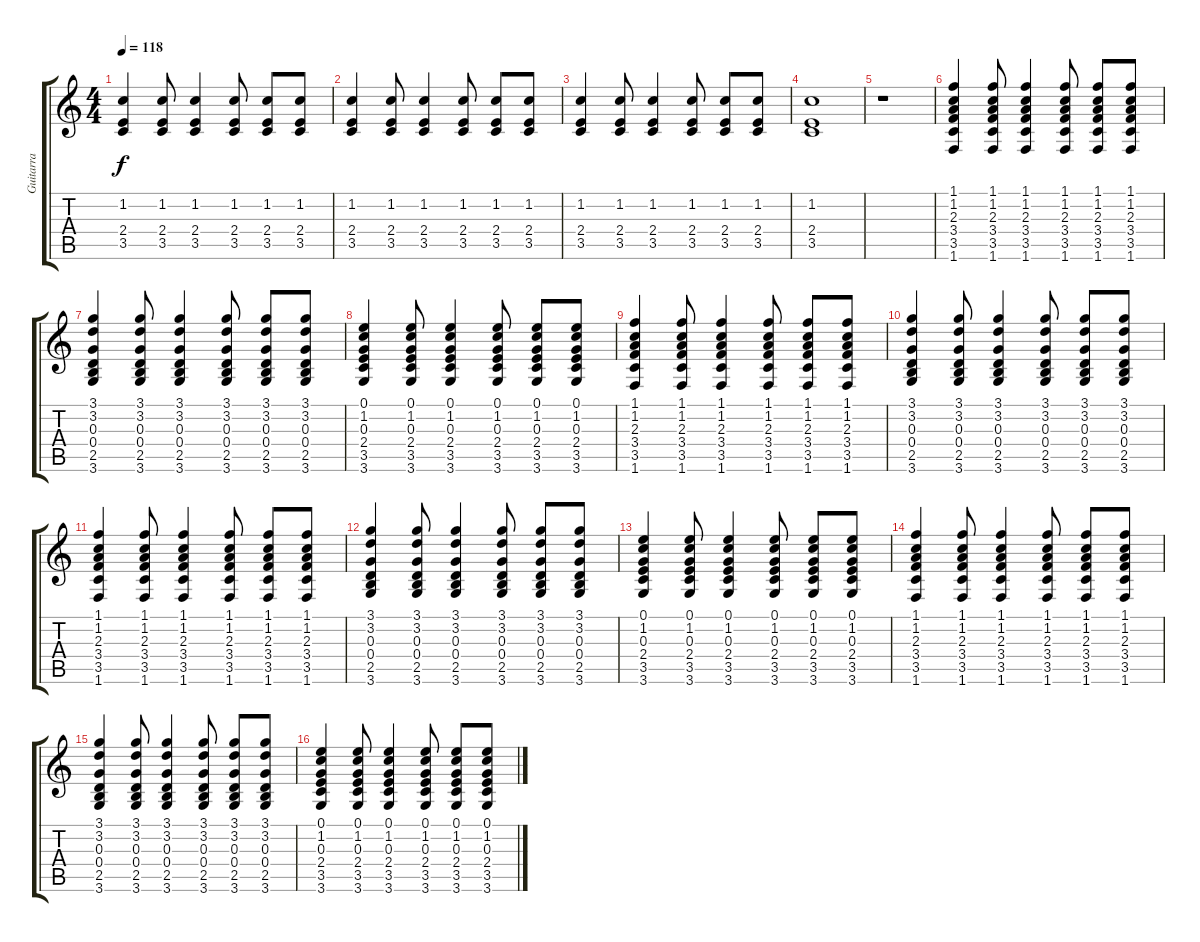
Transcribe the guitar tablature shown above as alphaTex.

\track ("Guitarra" "Guitarra") {instrument acousticguitarnylon}
\staff {score tabs}
\tuning (E4 B3 G3 D3 A2 E2) {hide}
\ts (4 4)
\tempo 118
\clef g2
\ks c
(1.2 2.4 3.5).4{dy f instrument acousticguitarnylon} (1.2 2.4 3.5).8 (1.2 2.4 3.5).4 (1.2 2.4 3.5).8 (1.2 2.4 3.5).8 (1.2 2.4 3.5).8 |
(1.2 2.4 3.5).4 (1.2 2.4 3.5).8 (1.2 2.4 3.5).4 (1.2 2.4 3.5).8 (1.2 2.4 3.5).8 (1.2 2.4 3.5).8 |
(1.2 2.4 3.5).4 (1.2 2.4 3.5).8 (1.2 2.4 3.5).4 (1.2 2.4 3.5).8 (1.2 2.4 3.5).8 (1.2 2.4 3.5).8 |
(1.2 2.4 3.5).1 |
r.1 |
(1.1 1.2 2.3 3.4 3.5 1.6).4 (1.1 1.2 2.3 3.4 3.5 1.6).8 (1.1 1.2 2.3 3.4 3.5 1.6).4 (1.1 1.2 2.3 3.4 3.5 1.6).8 (1.1 1.2 2.3 3.4 3.5 1.6).8 (1.1 1.2 2.3 3.4 3.5 1.6).8 |
(3.1 3.2 0.3 0.4 2.5 3.6).4 (3.1 3.2 0.3 0.4 2.5 3.6).8 (3.1 3.2 0.3 0.4 2.5 3.6).4 (3.1 3.2 0.3 0.4 2.5 3.6).8 (3.1 3.2 0.3 0.4 2.5 3.6).8 (3.1 3.2 0.3 0.4 2.5 3.6).8 |
(0.1 1.2 0.3 2.4 3.5 3.6).4 (0.1 1.2 0.3 2.4 3.5 3.6).8 (0.1 1.2 0.3 2.4 3.5 3.6).4 (0.1 1.2 0.3 2.4 3.5 3.6).8 (0.1 1.2 0.3 2.4 3.5 3.6).8 (0.1 1.2 0.3 2.4 3.5 3.6).8 |
(1.1 1.2 2.3 3.4 3.5 1.6).4 (1.1 1.2 2.3 3.4 3.5 1.6).8 (1.1 1.2 2.3 3.4 3.5 1.6).4 (1.1 1.2 2.3 3.4 3.5 1.6).8 (1.1 1.2 2.3 3.4 3.5 1.6).8 (1.1 1.2 2.3 3.4 3.5 1.6).8 |
(3.1 3.2 0.3 0.4 2.5 3.6).4 (3.1 3.2 0.3 0.4 2.5 3.6).8 (3.1 3.2 0.3 0.4 2.5 3.6).4 (3.1 3.2 0.3 0.4 2.5 3.6).8 (3.1 3.2 0.3 0.4 2.5 3.6).8 (3.1 3.2 0.3 0.4 2.5 3.6).8 |
(1.1 1.2 2.3 3.4 3.5 1.6).4 (1.1 1.2 2.3 3.4 3.5 1.6).8 (1.1 1.2 2.3 3.4 3.5 1.6).4 (1.1 1.2 2.3 3.4 3.5 1.6).8 (1.1 1.2 2.3 3.4 3.5 1.6).8 (1.1 1.2 2.3 3.4 3.5 1.6).8 |
(3.1 3.2 0.3 0.4 2.5 3.6).4 (3.1 3.2 0.3 0.4 2.5 3.6).8 (3.1 3.2 0.3 0.4 2.5 3.6).4 (3.1 3.2 0.3 0.4 2.5 3.6).8 (3.1 3.2 0.3 0.4 2.5 3.6).8 (3.1 3.2 0.3 0.4 2.5 3.6).8 |
(0.1 1.2 0.3 2.4 3.5 3.6).4 (0.1 1.2 0.3 2.4 3.5 3.6).8 (0.1 1.2 0.3 2.4 3.5 3.6).4 (0.1 1.2 0.3 2.4 3.5 3.6).8 (0.1 1.2 0.3 2.4 3.5 3.6).8 (0.1 1.2 0.3 2.4 3.5 3.6).8 |
(1.1 1.2 2.3 3.4 3.5 1.6).4 (1.1 1.2 2.3 3.4 3.5 1.6).8 (1.1 1.2 2.3 3.4 3.5 1.6).4 (1.1 1.2 2.3 3.4 3.5 1.6).8 (1.1 1.2 2.3 3.4 3.5 1.6).8 (1.1 1.2 2.3 3.4 3.5 1.6).8 |
(3.1 3.2 0.3 0.4 2.5 3.6).4 (3.1 3.2 0.3 0.4 2.5 3.6).8 (3.1 3.2 0.3 0.4 2.5 3.6).4 (3.1 3.2 0.3 0.4 2.5 3.6).8 (3.1 3.2 0.3 0.4 2.5 3.6).8 (3.1 3.2 0.3 0.4 2.5 3.6).8 |
(0.1 1.2 0.3 2.4 3.5 3.6).4 (0.1 1.2 0.3 2.4 3.5 3.6).8 (0.1 1.2 0.3 2.4 3.5 3.6).4 (0.1 1.2 0.3 2.4 3.5 3.6).8 (0.1 1.2 0.3 2.4 3.5 3.6).8 (0.1 1.2 0.3 2.4 3.5 3.6).8
